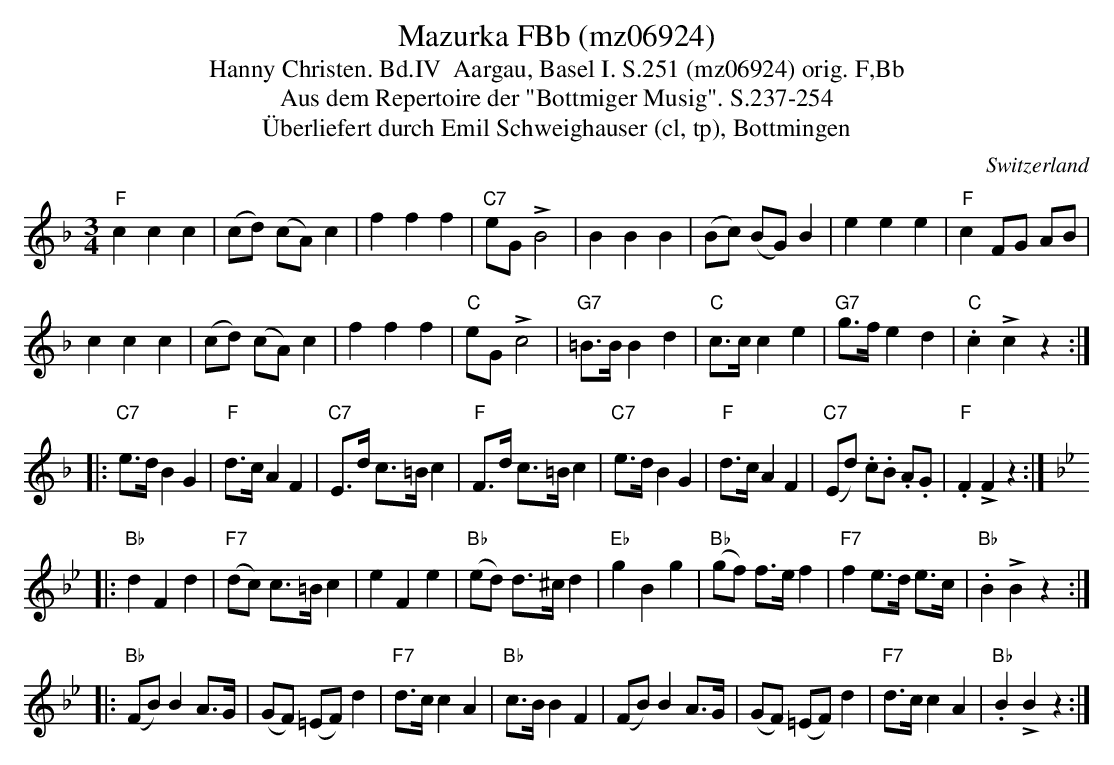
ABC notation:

X:1
T:Mazurka FBb (mz06924)
T:Hanny Christen. Bd.IV  Aargau, Basel I. S.251 (mz06924) orig. F,Bb
T: Aus dem Repertoire der "Bottmiger Musig". S.237-254
T:Überliefert durch Emil Schweighauser (cl, tp), Bottmingen
M:3/4
L:1/8
O:Switzerland
K:F major
"F"c2c2c2 | (cd) (cA)c2 | f2f2f2 | "C7"eG!>!B4 | B2B2B2 | (Bc) (BG)B2 | e2e2e2 | "F"c2FG AB |
c2c2c2 | (cd) (cA)c2 | f2f2f2 | "C"eG!>!c4 | "G7"=B>B B2d2 | "C"c>c c2e2 | "G7"g>f e2d2 | "C".c2!>!c2z2 :|
|: "C7"e>d B2G2 | "F"d>c A2F2 | "C7"E>d c>=B c2 | "F"F>d c>=B c2 | "C7"e>d B2G2 | "F"d>c A2F2 | ("C7"Ed) .c.B .A.G | "F".F2!>!F2z2 :| [K:Bb]
|: "Bb"d2F2d2 | ("F7"dc) c>=Bc2 | e2F2e2 | ("Bb"ed) d>^c d2 | "Eb"g2B2g2 | ("Bb"gf) f>ef2 | "F7"f2 e>d e>c | "Bb".B2!>!B2z2 :|
|: ("Bb"FB) B2 A>G | (GF) (=EF)d2 | "F7"d>cc2A2 |  "Bb"c>BB2F2 | (FB) B2 A>G | (GF) (=EF)d2 | "F7"d>cc2A2 | "Bb".B2!>!B2z2 :|
